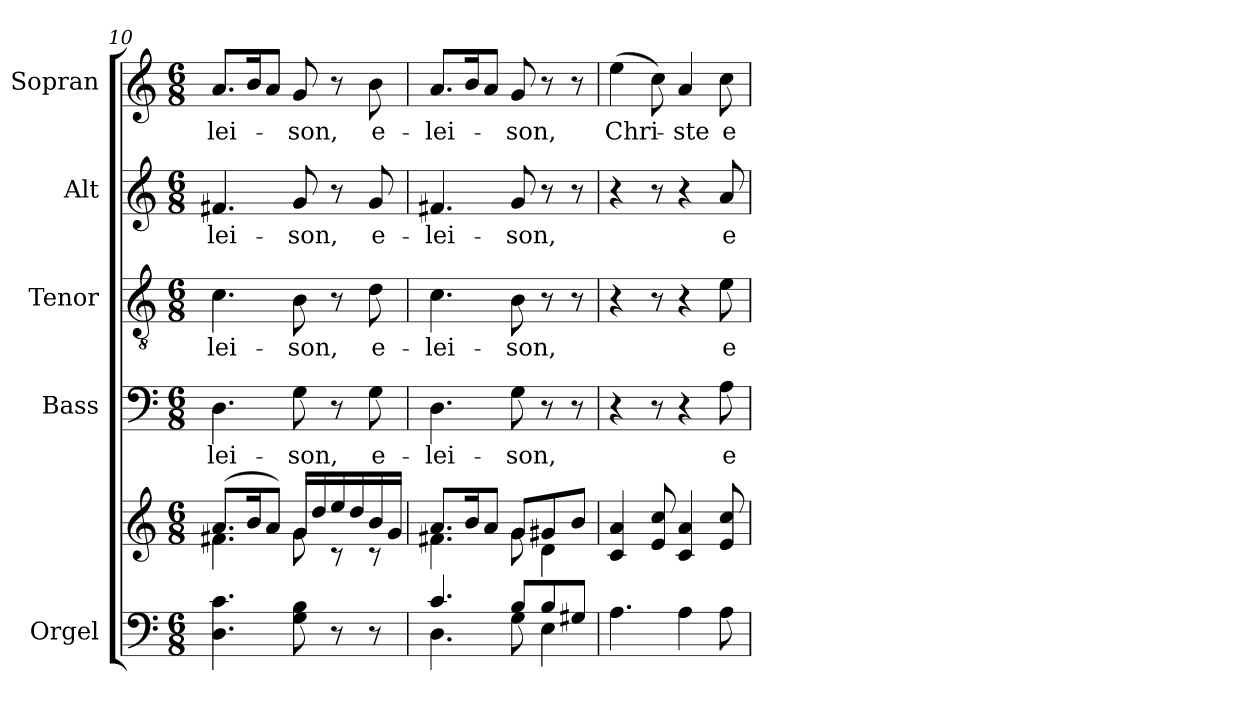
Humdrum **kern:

**kern	**kern	**kern	**text	**kern	**text	**kern	**text	**kern	**text
*part5	*part5	*part4	*part4	*part3	*part3	*part2	*part2	*part1	*part1
*staff6	*staff5	*staff4	*staff4	*staff3	*staff3	*staff2	*staff2	*staff1	*staff1
*I"Orgel	*	*I"Bass	*	*I"Tenor	*	*I"Alt	*	*I"Sopran	*
*I'Org.	*	*I'B.	*	*I'T.	*	*I'A.	*	*I'S.	*
*clefF4	*clefG2	*clefF4	*	*clefGv2	*	*clefG2	*	*clefG2	*
*k[]	*k[]	*k[]	*	*k[]	*	*k[]	*	*k[]	*
*C:	*C:	*C:	*	*C:	*	*C:	*	*C:	*
*M6/8	*M6/8	*M6/8	*	*M6/8	*	*M6/8	*	*M6/8	*
=10	=10	=10	=10	=10	=10	=10	=10	=10	=10
*	*^	*	*	*	*	*	*	*	*
!	!	!	!	!LO:LY:b	!	!LO:LY:b	!	!LO:LY:b	!	!LO:LY:b
4.D\ 4.c\	(>8.a/L	4.f#X\	4.D\	-lei-	4.c\	-lei-	4.f#X/	-lei-	8.a/L	-lei-
.	16b/k	.	.	.	.	.	.	.	16b/k	.
.	8a/J)	.	.	.	.	.	.	.	8a/J	.
!	!	!	!	!LO:LY:b	!	!LO:LY:b	!	!LO:LY:b	!	!LO:LY:b
8G\ 8B\	16g/LL	8g\	8G\	-son,	8B\	-son,	8g/	-son,	8g/	-son,
.	16dd/	.	.	.	.	.	.	.	.	.
8r	16ee/	8rB	8r	.	8r	.	8r	.	8r	.
.	16dd/	.	.	.	.	.	.	.	.	.
!	!	!	!	!LO:LY:b	!	!LO:LY:b	!	!LO:LY:b	!	!LO:LY:b
8r	16b/	8rB	8G\	e-	8d\	e-	8g/	e-	8b\	e-
.	(16g/JJ	.	.	.	.	.	.	.	.	.
=11	=11	=11	=11	=11	=11	=11	=11	=11	=11	=11
*^	*	*	*	*	*	*	*	*	*	*
!	!	!	!	!	!LO:LY:b	!	!LO:LY:b	!	!LO:LY:b	!	!LO:LY:b
4.c/	4.D\	8.a/L	4.f#X\	4.D\	-lei-	4.c\	-lei-	4.f#X/	-lei-	8.a/L	-lei-
.	.	16b/k	.	.	.	.	.	.	.	16b/k	.
.	.	8a/J	.	.	.	.	.	.	.	8a/J	.
!	!	!	!	!	!LO:LY:b	!	!LO:LY:b	!	!LO:LY:b	!	!LO:LY:b
8B/L	8G\	8g/L	8g\	8G\	-son,	8B\	-son,	8g/	-son,	8g/	-son,
8B/	4E\	8g#X/	4d\	8r	.	8r	.	8r	.	8r	.
8G#X/J	.	8b/J	.	8r	.	8r	.	8r	.	8r	.
*v	*v	*	*	*	*	*	*	*	*	*	*
*	*v	*v	*	*	*	*	*	*	*	*
=12	=12	=12	=12	=12	=12	=12	=12	=12	=12
!	!	!	!	!	!	!	!	!	!LO:LY:b
4.A\	4c/ 4a/	4r	.	4r	.	4r	.	(>4ee\	Chri-
.	8e/ 8cc/	8r	.	8r	.	8r	.	8cc\)	.
!	!	!	!	!	!	!	!	!	!LO:LY:b
4A\	4c/ 4a/	4r	.	4r	.	4r	.	4a/	-ste
!	!	!	!LO:LY:b	!	!LO:LY:b	!	!LO:LY:b	!	!LO:LY:b
8A\	8e/ 8cc/	8A\	e-	8e\	e-	8a/	e-	8cc\	e-
=	=	=	=	=	=	=	=	=	=
*-	*-	*-	*-	*-	*-	*-	*-	*-	*-
